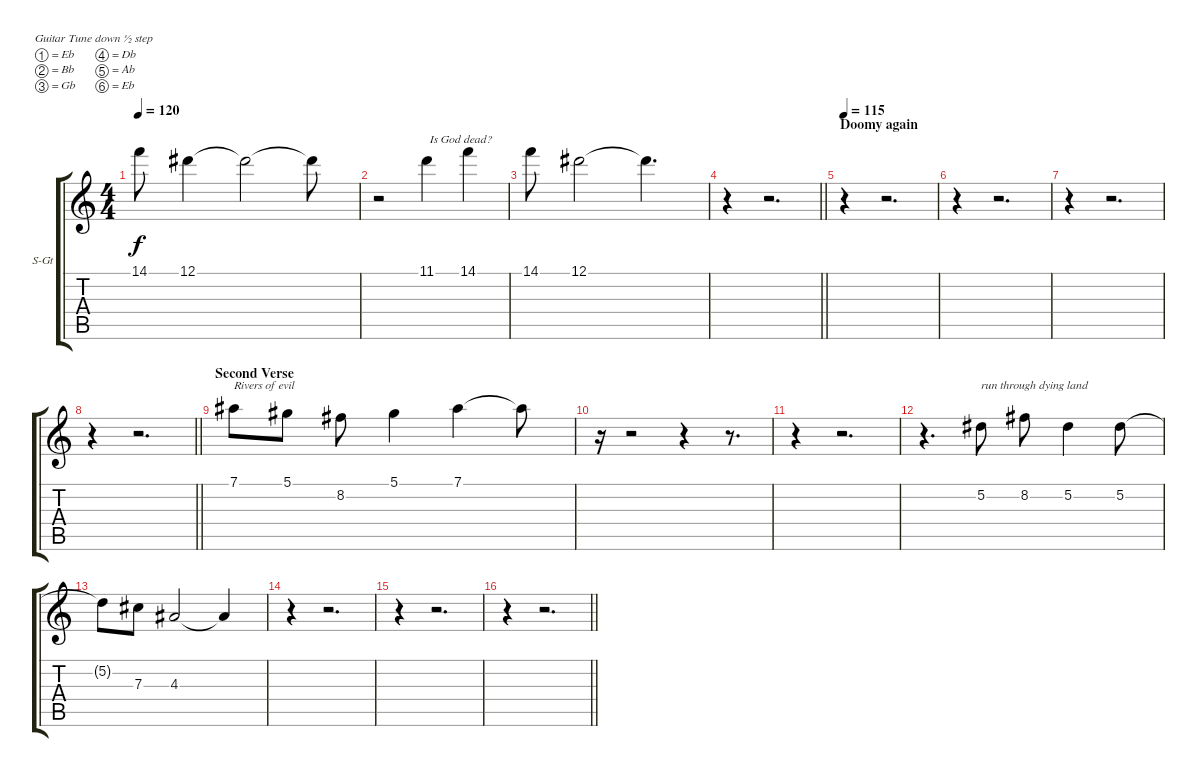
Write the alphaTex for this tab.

\bracketExtendMode groupsimilarinstruments
\firstSystemTrackNameOrientation horizontal
\otherSystemsTrackNameOrientation horizontal
\track ("Ozzy" "S-Gt") {instrument harmonica}
\staff {score tabs}
\tuning (Eb4 Bb3 Gb3 Db3 Ab2 Eb2)
\displaytranspose 12
\ts (4 4)
\tempo 120
\clef g2
\ks c
14.1.8{dy f} 12.1.4 12.1{t}.2 12.1{t}.8 |
r.2 11.1.4{txt " Is God dead?"} 14.1.4 |
14.1.8 12.1.2 12.1{t}.4{d} |
\barLineRight lightlight
r.4 r.2{d} |
\section ("" "Doomy again")
\tempo 115
r.4 r.2{d} |
r.4 r.2{d} |
r.4 r.2{d} |
\barLineRight lightlight
r.4 r.2{d} |
\section ("" "Second Verse")
7.1.8{txt "Rivers of evil"} 5.1.8 8.2.8 5.1.4 7.1.4 7.1{t}.8 |
r.16 r.2 r.4 r.8{d} |
r.4 r.2{d} |
r.4{d} 5.2.8{txt "run through dying land"} 8.2.8 5.2.4 5.2.8 |
5.2{t}.8 7.3.8 4.3.2 4.3{t}.4 |
r.4 r.2{d} |
r.4 r.2{d} |
\barLineRight lightlight
r.4 r.2{d}
